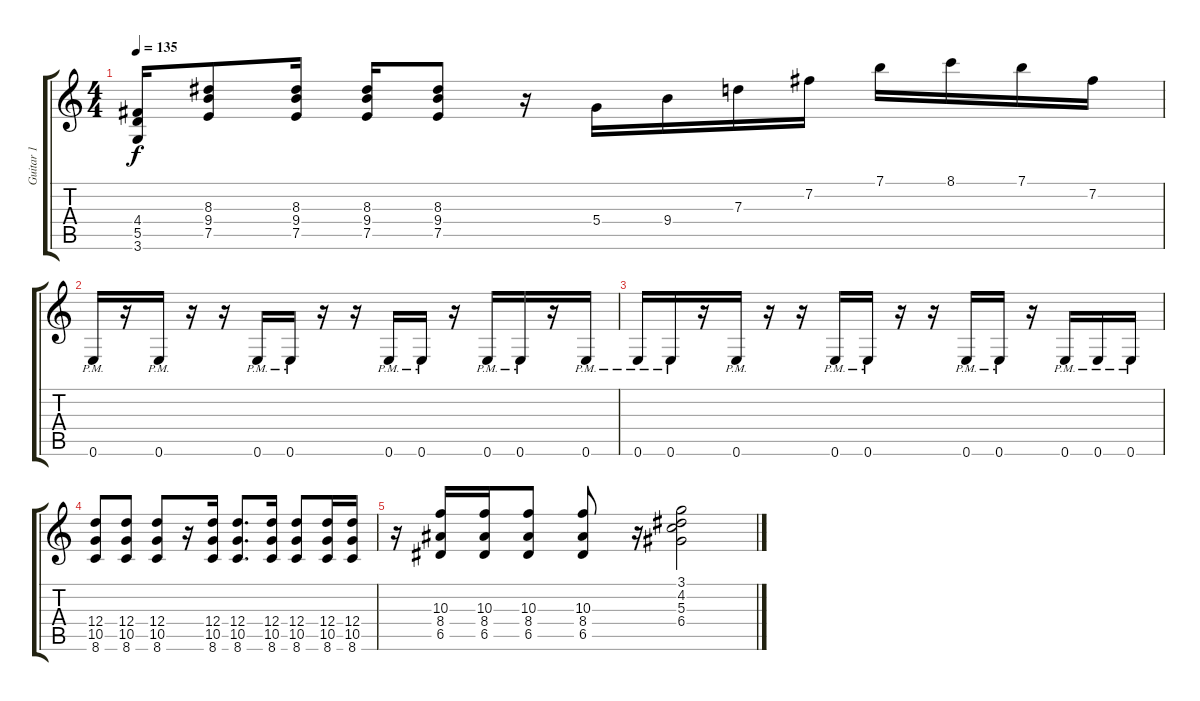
\track ("Guitar 1" "Guitar 1") {instrument distortionguitar}
\staff {score tabs}
\tuning (E4 B3 G3 D3 A2 E2) {hide}
\ts (4 4)
\tempo 135
\clef g2
\ks c
(4.4{t} 5.5{t} 3.6{t}).16{dy f} (8.3 9.4 7.5).8 (8.3 9.4 7.5).16 (8.3 9.4 7.5).16 (8.3 9.4 7.5).8 r.16 5.4.16 9.4.16 7.3.16 7.2.16 7.1.16 8.1.16 7.1.16 7.2.16 |
0.6{pm}.16 r.16 0.6{pm}.16 r.16 r.16 0.6{pm}.16 0.6{pm}.16 r.16 r.16 0.6{pm}.16 0.6{pm}.16 r.16 0.6{pm}.16 0.6{pm}.16 r.16 0.6{pm}.16 |
0.6{pm}.16 0.6{pm}.16 r.16 0.6{pm}.16 r.16 r.16 0.6{pm}.16 0.6{pm}.16 r.16 r.16 0.6{pm}.16 0.6{pm}.16 r.16 0.6{pm}.16 0.6{pm}.16 0.6{pm}.16 |
(12.4 10.5 8.6).8 (12.4 10.5 8.6).8 (12.4 10.5 8.6).8 r.16 (12.4 10.5 8.6).16 (12.4 10.5 8.6).8{d} (12.4 10.5 8.6).16 (12.4 10.5 8.6).8 (12.4 10.5 8.6).16 (12.4 10.5 8.6).16 |
r.16 (10.3 8.4 6.5).16 (10.3 8.4 6.5).16 (10.3 8.4 6.5).8 (10.3 8.4 6.5).8 r.16 (3.1 4.2 5.3 6.4).2
